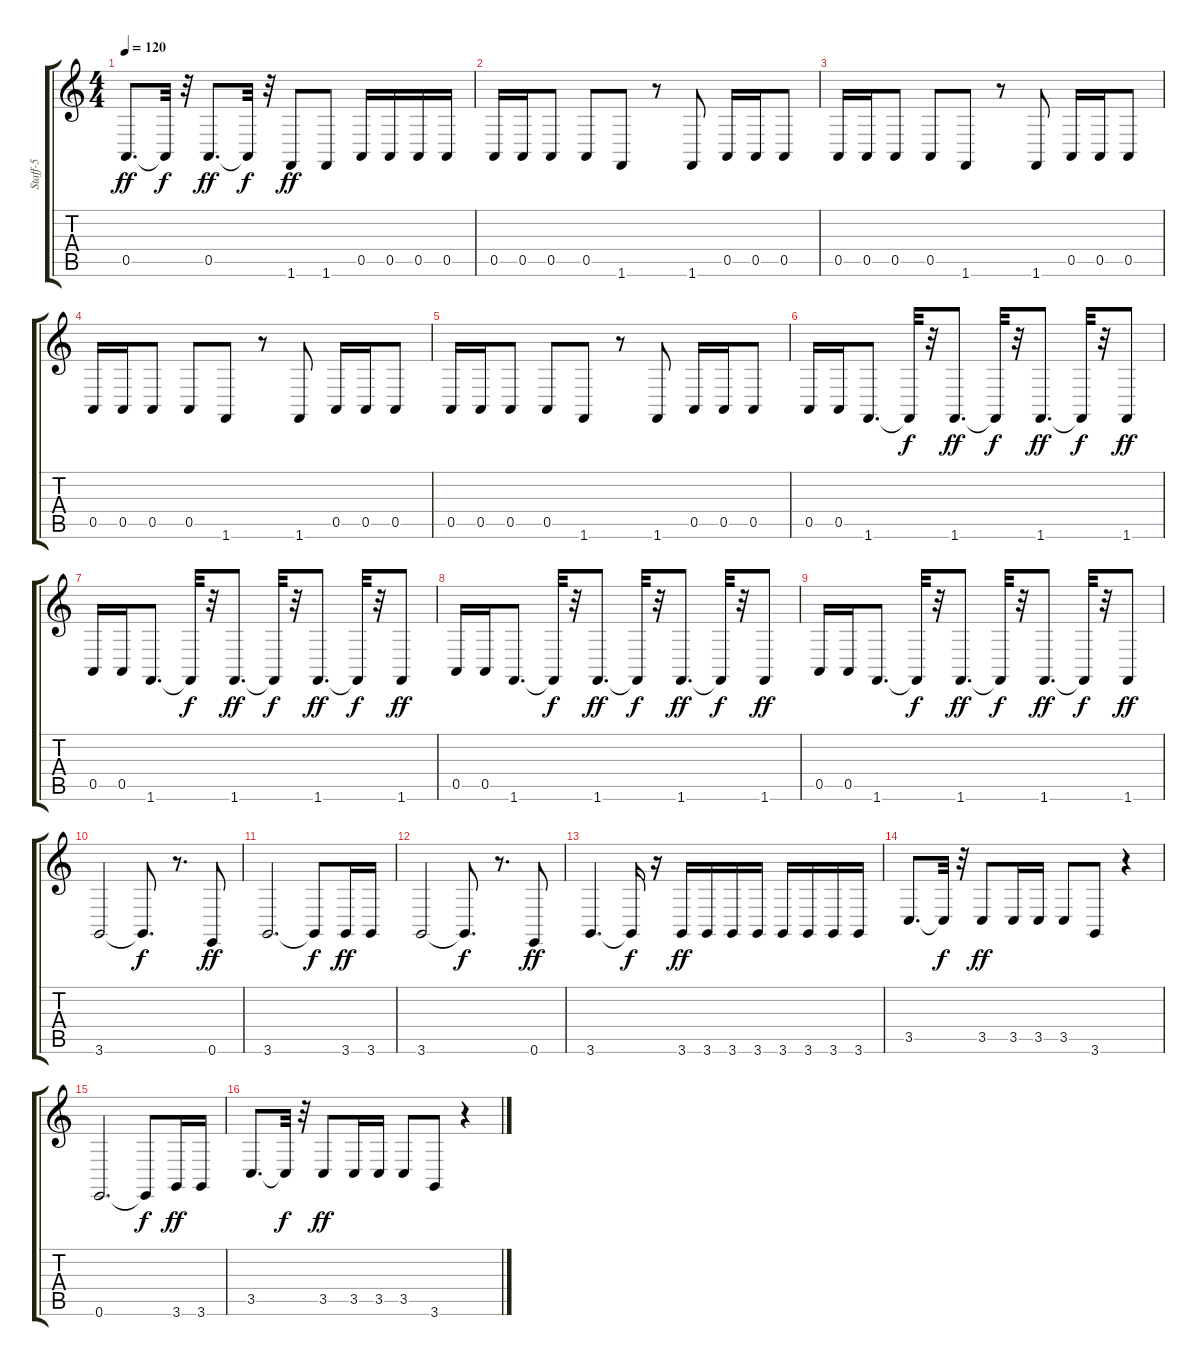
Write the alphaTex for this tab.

\track ("Staff-5" "Staff-5") {instrument timpani}
\staff {score tabs}
\tuning (E4 B3 G3 D3 A2 E2) {hide}
\ts (4 4)
\tempo 120
\clef g2
\ks c
0.5.8{d dy ff} 0.5{t}.32{dy f} r.32 0.5.8{d dy ff} 0.5{t}.32{dy f} r.32 1.6.8{dy ff} 1.6.8 0.5.16 0.5.16 0.5.16 0.5.16 |
0.5.16 0.5.16 0.5.8 0.5.8 1.6.8 r.8 1.6.8 0.5.16 0.5.16 0.5.8 |
0.5.16 0.5.16 0.5.8 0.5.8 1.6.8 r.8 1.6.8 0.5.16 0.5.16 0.5.8 |
0.5.16 0.5.16 0.5.8 0.5.8 1.6.8 r.8 1.6.8 0.5.16 0.5.16 0.5.8 |
0.5.16 0.5.16 0.5.8 0.5.8 1.6.8 r.8 1.6.8 0.5.16 0.5.16 0.5.8 |
0.5.16 0.5.16 1.6.8{d} 1.6{t}.32{dy f} r.32 1.6.8{d dy ff} 1.6{t}.32{dy f} r.32 1.6.8{d dy ff} 1.6{t}.32{dy f} r.32 1.6.8{dy ff} |
0.5.16 0.5.16 1.6.8{d} 1.6{t}.32{dy f} r.32 1.6.8{d dy ff} 1.6{t}.32{dy f} r.32 1.6.8{d dy ff} 1.6{t}.32{dy f} r.32 1.6.8{dy ff} |
0.5.16 0.5.16 1.6.8{d} 1.6{t}.32{dy f} r.32 1.6.8{d dy ff} 1.6{t}.32{dy f} r.32 1.6.8{d dy ff} 1.6{t}.32{dy f} r.32 1.6.8{dy ff} |
0.5.16 0.5.16 1.6.8{d} 1.6{t}.32{dy f} r.32 1.6.8{d dy ff} 1.6{t}.32{dy f} r.32 1.6.8{d dy ff} 1.6{t}.32{dy f} r.32 1.6.8{dy ff} |
3.6.2 3.6{t}.8{d dy f} r.8{d} 0.6.8{dy ff} |
3.6.2{d} 3.6{t}.8{dy f} 3.6.16{dy ff} 3.6.16 |
3.6.2 3.6{t}.8{d dy f} r.8{d} 0.6.8{dy ff} |
3.6.4{d} 3.6{t}.16{dy f} r.16 3.6.16{dy ff} 3.6.16 3.6.16 3.6.16 3.6.16 3.6.16 3.6.16 3.6.16 |
3.5.8{d} 3.5{t}.32{dy f} r.32 3.5.8{dy ff} 3.5.16 3.5.16 3.5.8 3.6.8 r.4 |
0.6.2{d} 0.6{t}.8{dy f} 3.6.16{dy ff} 3.6.16 |
3.5.8{d} 3.5{t}.32{dy f} r.32 3.5.8{dy ff} 3.5.16 3.5.16 3.5.8 3.6.8 r.4
